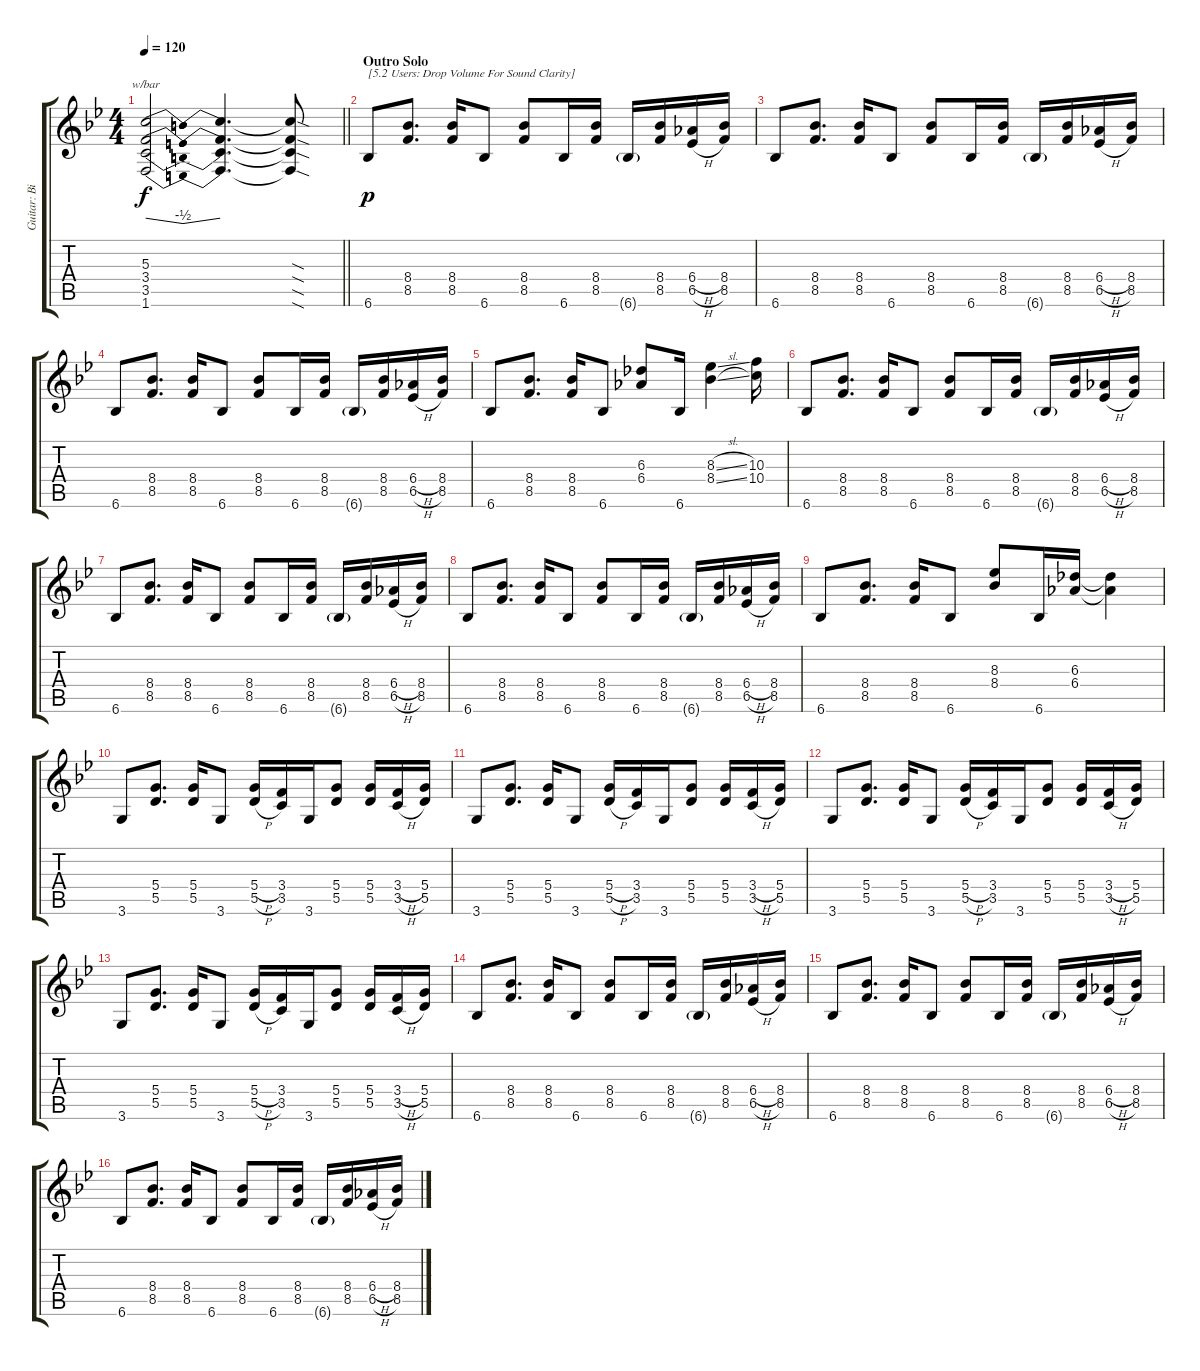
\track ("Guitar: Billy" "Guitar: Bi") {instrument distortionguitar}
\staff {score tabs}
\tuning (E4 B3 G3 D3 A2 E2) {hide}
\ts (4 4)
\tempo 120
\clef g2
\barLineRight lightlight
\ks bb
(5.3{t} 3.4{t} 3.5{t} 1.6{t}).2{tbe (dip default 0 0 30 -2 60 0) dy f} (5.3{t} 3.4{t} 3.5{t} 1.6{t}).4{d} (5.3{sod t} 3.4{sod t} 3.5{sod t} 1.6{sod t}).8 |
\section ("" "Outro Solo")
6.6.8{txt "[5.2 Users: Drop Volume For Sound Clarity]" dy p} (8.4 8.5).8{d} (8.4 8.5).16 6.6.8 (8.4 8.5).8 6.6.16 (8.4 8.5).16 6.6{g}.16 (8.4 8.5).16 (6.4{h} 6.5{h}).16 (8.4 8.5).16 |
6.6.8 (8.4 8.5).8{d} (8.4 8.5).16 6.6.8 (8.4 8.5).8 6.6.16 (8.4 8.5).16 6.6{g}.16 (8.4 8.5).16 (6.4{h} 6.5{h}).16 (8.4 8.5).16 |
6.6.8 (8.4 8.5).8{d} (8.4 8.5).16 6.6.8 (8.4 8.5).8 6.6.16 (8.4 8.5).16 6.6{g}.16 (8.4 8.5).16 (6.4{h} 6.5{h}).16 (8.4 8.5).16 |
6.6.8 (8.4 8.5).8{d} (8.4 8.5).16 6.6.8 (6.3 6.4).8 6.6.16 (8.3{sl} 8.4{sl}).4 (10.3 10.4).16 |
6.6.8 (8.4 8.5).8{d} (8.4 8.5).16 6.6.8 (8.4 8.5).8 6.6.16 (8.4 8.5).16 6.6{g}.16 (8.4 8.5).16 (6.4{h} 6.5{h}).16 (8.4 8.5).16 |
6.6.8 (8.4 8.5).8{d} (8.4 8.5).16 6.6.8 (8.4 8.5).8 6.6.16 (8.4 8.5).16 6.6{g}.16 (8.4 8.5).16 (6.4{h} 6.5{h}).16 (8.4 8.5).16 |
6.6.8 (8.4 8.5).8{d} (8.4 8.5).16 6.6.8 (8.4 8.5).8 6.6.16 (8.4 8.5).16 6.6{g}.16 (8.4 8.5).16 (6.4{h} 6.5{h}).16 (8.4 8.5).16 |
6.6.8 (8.4 8.5).8{d} (8.4 8.5).16 6.6.8 (8.3 8.4).8 6.6.16 (6.3 6.4).16 (6.3{t} 6.4{t}).4 |
3.6.8 (5.4 5.5).8{d} (5.4 5.5).16 3.6.8 (5.4{h} 5.5{h}).16 (3.4 3.5).16 3.6.16 (5.4 5.5).8 (5.4 5.5).16 (3.4{h} 3.5{h}).16 (5.4 5.5).16 |
3.6.8 (5.4 5.5).8{d} (5.4 5.5).16 3.6.8 (5.4{h} 5.5{h}).16 (3.4 3.5).16 3.6.16 (5.4 5.5).8 (5.4 5.5).16 (3.4{h} 3.5{h}).16 (5.4 5.5).16 |
3.6.8 (5.4 5.5).8{d} (5.4 5.5).16 3.6.8 (5.4{h} 5.5{h}).16 (3.4 3.5).16 3.6.16 (5.4 5.5).8 (5.4 5.5).16 (3.4{h} 3.5{h}).16 (5.4 5.5).16 |
3.6.8 (5.4 5.5).8{d} (5.4 5.5).16 3.6.8 (5.4{h} 5.5{h}).16 (3.4 3.5).16 3.6.16 (5.4 5.5).8 (5.4 5.5).16 (3.4{h} 3.5{h}).16 (5.4 5.5).16 |
6.6.8 (8.4 8.5).8{d} (8.4 8.5).16 6.6.8 (8.4 8.5).8 6.6.16 (8.4 8.5).16 6.6{g}.16 (8.4 8.5).16 (6.4{h} 6.5{h}).16 (8.4 8.5).16 |
6.6.8 (8.4 8.5).8{d} (8.4 8.5).16 6.6.8 (8.4 8.5).8 6.6.16 (8.4 8.5).16 6.6{g}.16 (8.4 8.5).16 (6.4{h} 6.5{h}).16 (8.4 8.5).16 |
6.6.8 (8.4 8.5).8{d} (8.4 8.5).16 6.6.8 (8.4 8.5).8 6.6.16 (8.4 8.5).16 6.6{g}.16 (8.4 8.5).16 (6.4{h} 6.5{h}).16 (8.4 8.5).16
